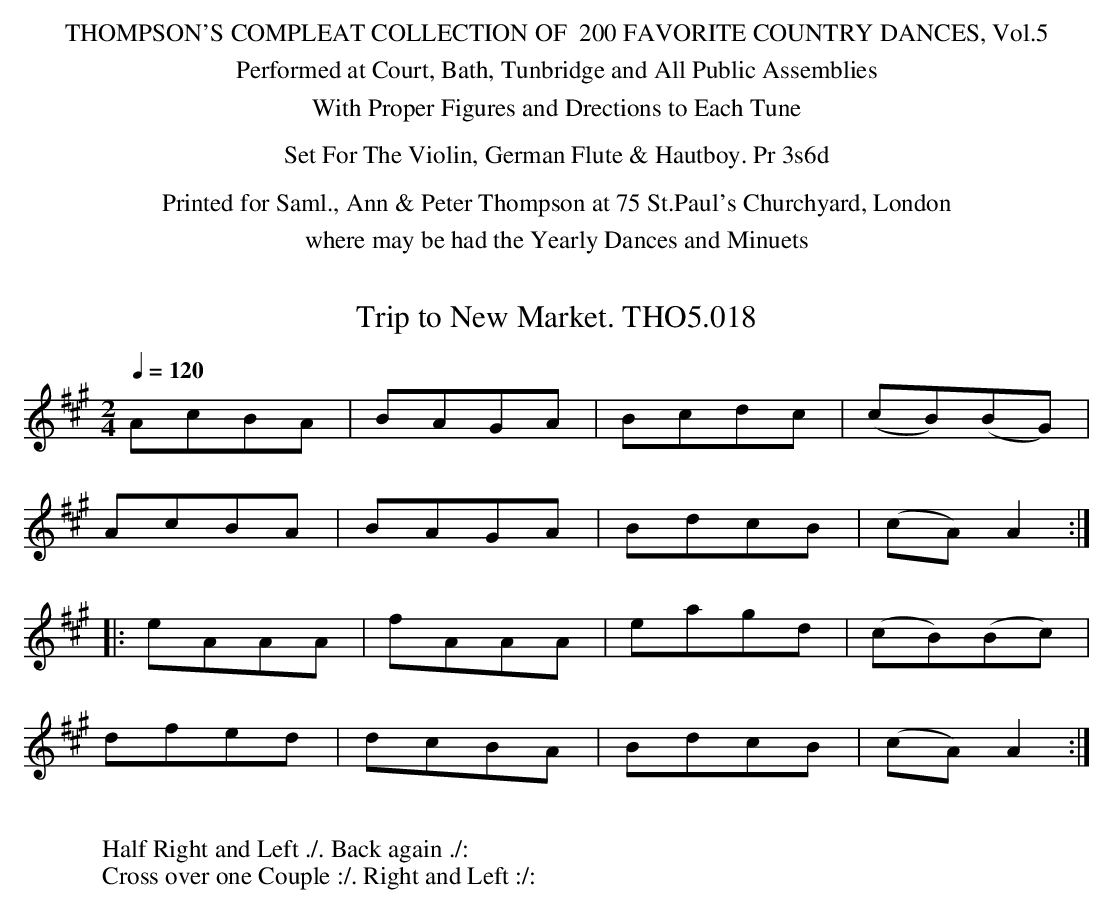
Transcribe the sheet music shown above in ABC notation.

X:1
T:Trip to New Market. THO5.018
M:2/4
L:1/8
Q:1/4=120
K:A
AcBA|BAGA|Bcdc|(cB)(BG)|
AcBA|BAGA|BdcB|(cA) A2:|
|:eAAA|fAAA|eagd|(cB)(Bc)|
dfed|dcBA|BdcB|(cA) A2:|
W:
W:Half Right and Left ./. Back again ./:
W:Cross over one Couple :/. Right and Left :/:
